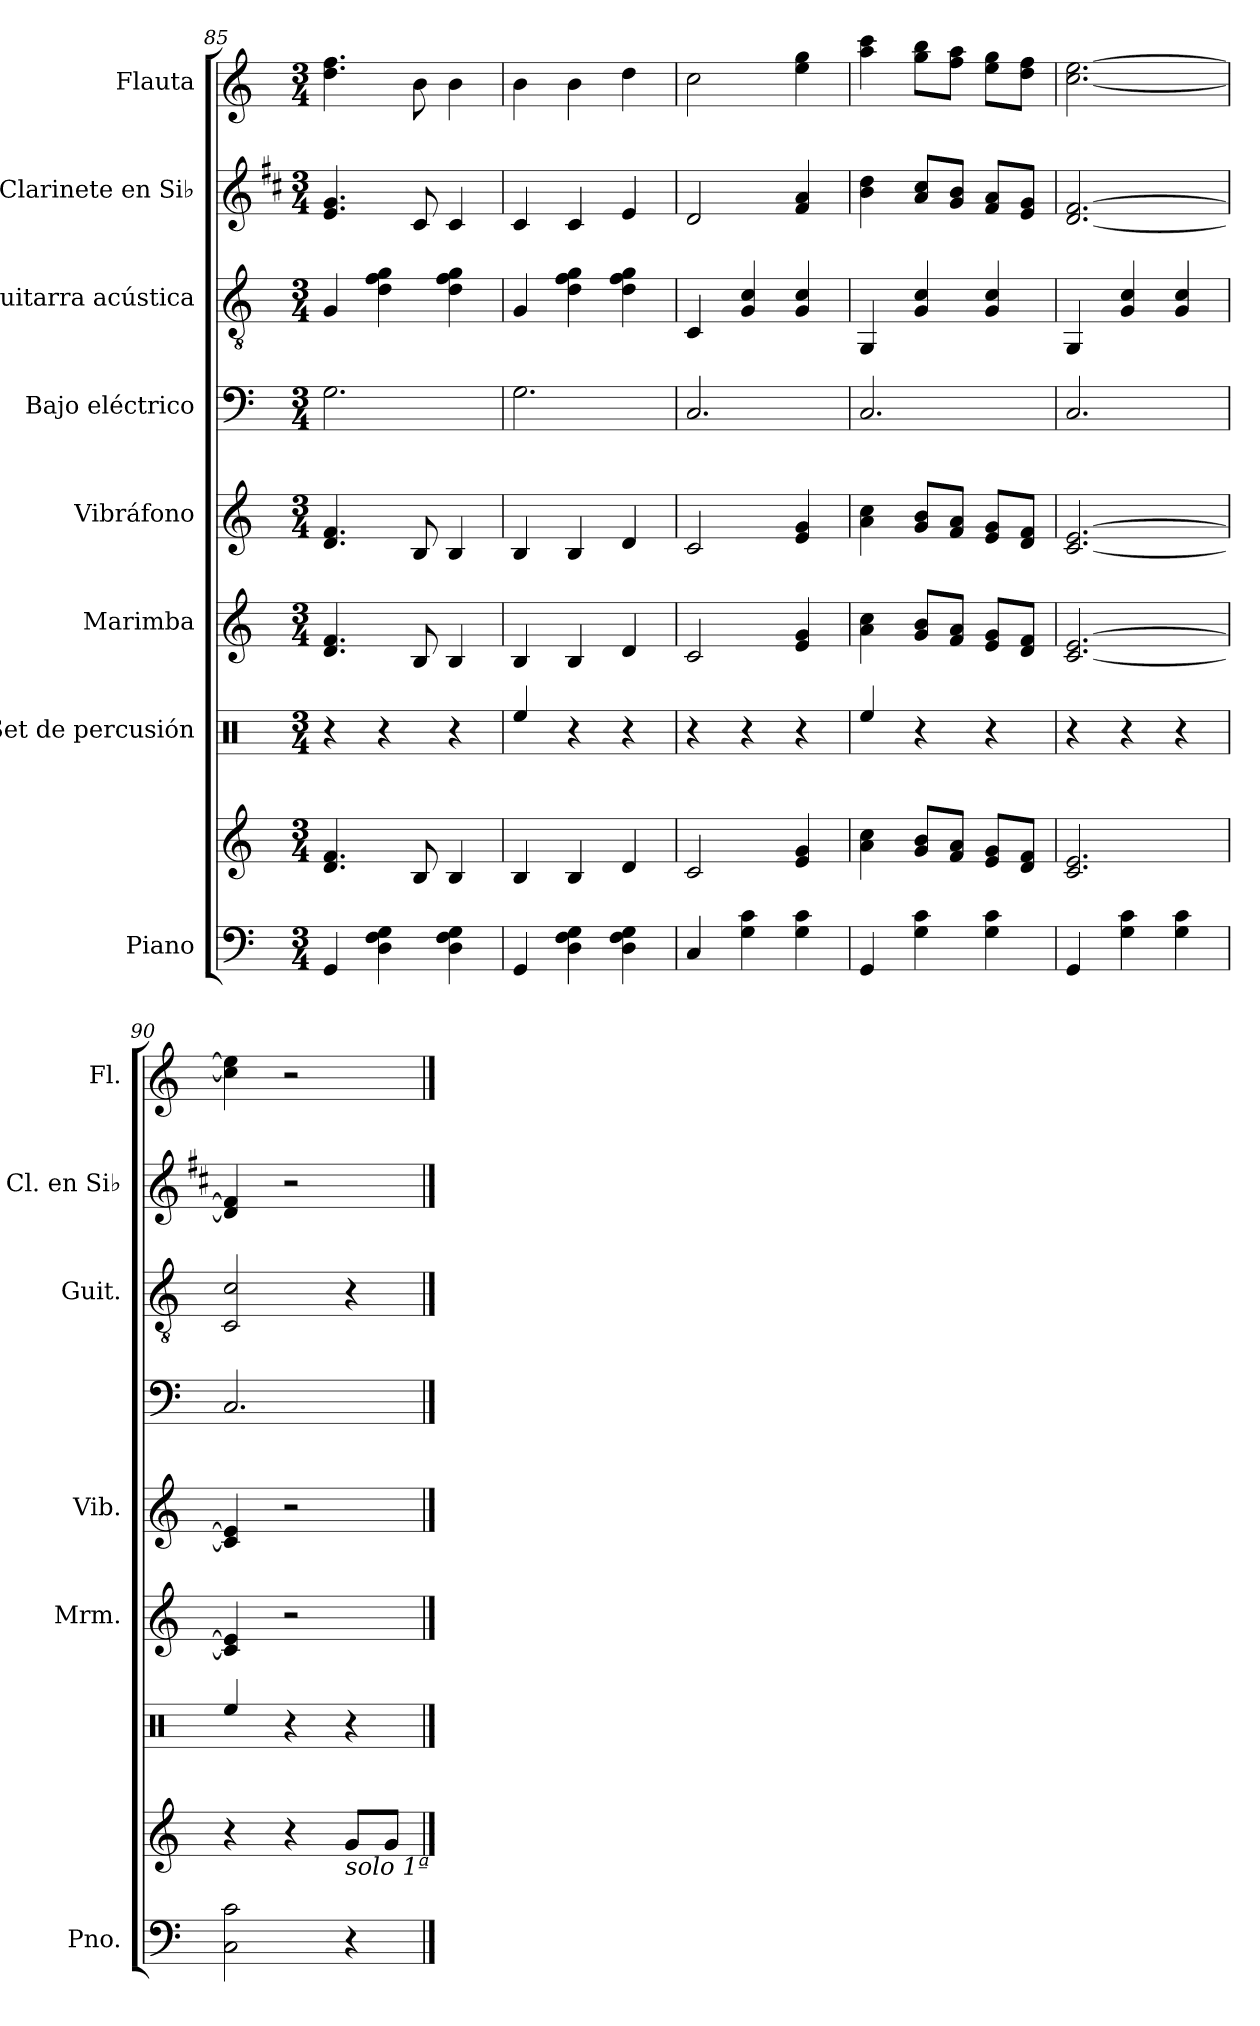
**kern	**kern	**kern	**kern	**kern	**kern	**kern	**kern	**kern
*part8	*part8	*part7	*part6	*part5	*part4	*part3	*part2	*part1
*staff9	*staff8	*staff7	*staff6	*staff5	*staff4	*staff3	*staff2	*staff1
*I"Piano	*	*I"Set de percusión	*I"Marimba	*I"Vibráfono	*I"Bajo eléctrico	*I"Guitarra acústica	*I"Clarinete en Si♭	*I"Flauta
*I'Pno.	*	*	*I'Mrm.	*I'Vib.	*	*I'Guit.	*I'Cl. en Si♭	*I'Fl.
*clefF4	*clefG2	*clefX	*clefG2	*clefG2	*clefF4	*clefGv2	*clefG2	*clefG2
*	*	*	*	*	*ITrd7c12	*	*ITrd1c2	*
*k[]	*k[]	*k[]	*k[]	*k[]	*k[]	*k[]	*k[]	*k[]
*M3/4	*M3/4	*M3/4	*M3/4	*M3/4	*M3/4	*M3/4	*M3/4	*M3/4
=85	=85	=85	=85	=85	=85	=85	=85	=85
4GG/	4.d/ 4.f/	4r	4.d/ 4.f/	4.d/ 4.f/	2.GG\	4G/	4.d/ 4.f/	4.dd\ 4.ff\
4D\ 4F\ 4G\	.	4r	.	.	.	4d\ 4f\ 4g\	.	.
.	8B/	.	8B/	8B/	.	.	8B/	8b\
4D\ 4F\ 4G\	4B/	4r	4B/	4B/	.	4d\ 4f\ 4g\	4B/	4b\
!!LO:PB:g=z
=86	=86	=86	=86	=86	=86	=86	=86	=86
4GG/	4B/	4Ree/	4B/	4B/	2.GG\	4G/	4B/	4b\
4D\ 4F\ 4G\	4B/	4r	4B/	4B/	.	4d\ 4f\ 4g\	4B/	4b\
4D\ 4F\ 4G\	4d/	4r	4d/	4d/	.	4d\ 4f\ 4g\	4d/	4dd\
=87	=87	=87	=87	=87	=87	=87	=87	=87
4C/	2c/	4r	2c/	2c/	2.CC/	4C/	2c/	2cc\
4G\ 4c\	.	4r	.	.	.	4G/ 4c/	.	.
4G\ 4c\	4e/ 4g/	4r	4e/ 4g/	4e/ 4g/	.	4G/ 4c/	4e/ 4g/	4ee\ 4gg\
=88	=88	=88	=88	=88	=88	=88	=88	=88
4GG/	4a\ 4cc\	4Ree/	4a\ 4cc\	4a\ 4cc\	2.CC/	4GG/	4a\ 4cc\	4aa\ 4ccc\
4G\ 4c\	8g/ 8b/L	4r	8g/ 8b/L	8g/ 8b/L	.	4G/ 4c/	8g/ 8b/L	8gg\ 8bb\L
.	8f/ 8a/J	.	8f/ 8a/J	8f/ 8a/J	.	.	8f/ 8a/J	8ff\ 8aa\J
4G\ 4c\	8e/ 8g/L	4r	8e/ 8g/L	8e/ 8g/L	.	4G/ 4c/	8e/ 8g/L	8ee\ 8gg\L
.	8d/ 8f/J	.	8d/ 8f/J	8d/ 8f/J	.	.	8d/ 8f/J	8dd\ 8ff\J
=89	=89	=89	=89	=89	=89	=89	=89	=89
4GG/	2.c/ 2.e/	4r	[2.c/ [2.e/	[2.c/ [2.e/	2.CC/	4GG/	[2.c/ [2.e/	[2.cc\ [2.ee\
4G\ 4c\	.	4r	.	.	.	4G/ 4c/	.	.
4G\ 4c\	.	4r	.	.	.	4G/ 4c/	.	.
=90	=90	=90	=90	=90	=90	=90	=90	=90
2C\ 2c\	4r	4Ree/	4c/] 4e/]	4c/] 4e/]	2.CC/	2C/ 2c/	4c/] 4e/]	4cc\] 4ee\]
.	4r	4r	2r	2r	.	.	2r	2r
!	!LO:TX:b:i:t=solo 1ª	!	!	!	!	!	!	!
4r	8g/L	4r	.	.	.	4r	.	.
.	8g/J	.	.	.	.	.	.	.
==	==	==	==	==	==	==	==	==
*-	*-	*-	*-	*-	*-	*-	*-	*-
